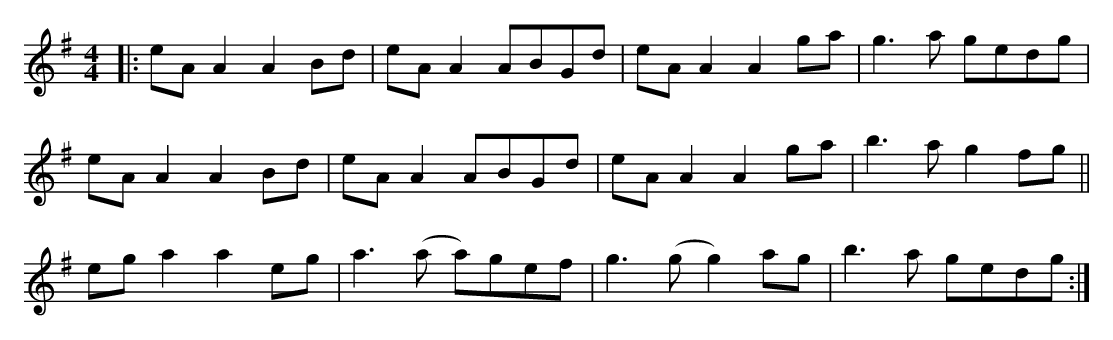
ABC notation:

X:1
M:4/4
K:Ador
|:eA A2 A2 Bd|eA A2 ABGd|eA A2 A2 ga|g3 a gedg|
eA A2 A2 Bd|eA A2 ABGd|eA A2 A2 ga|b3 a g2 fg||
eg a2 a2 eg|a3 (a a)gef|g3 (g g2) ag|b3 a gedg:|
